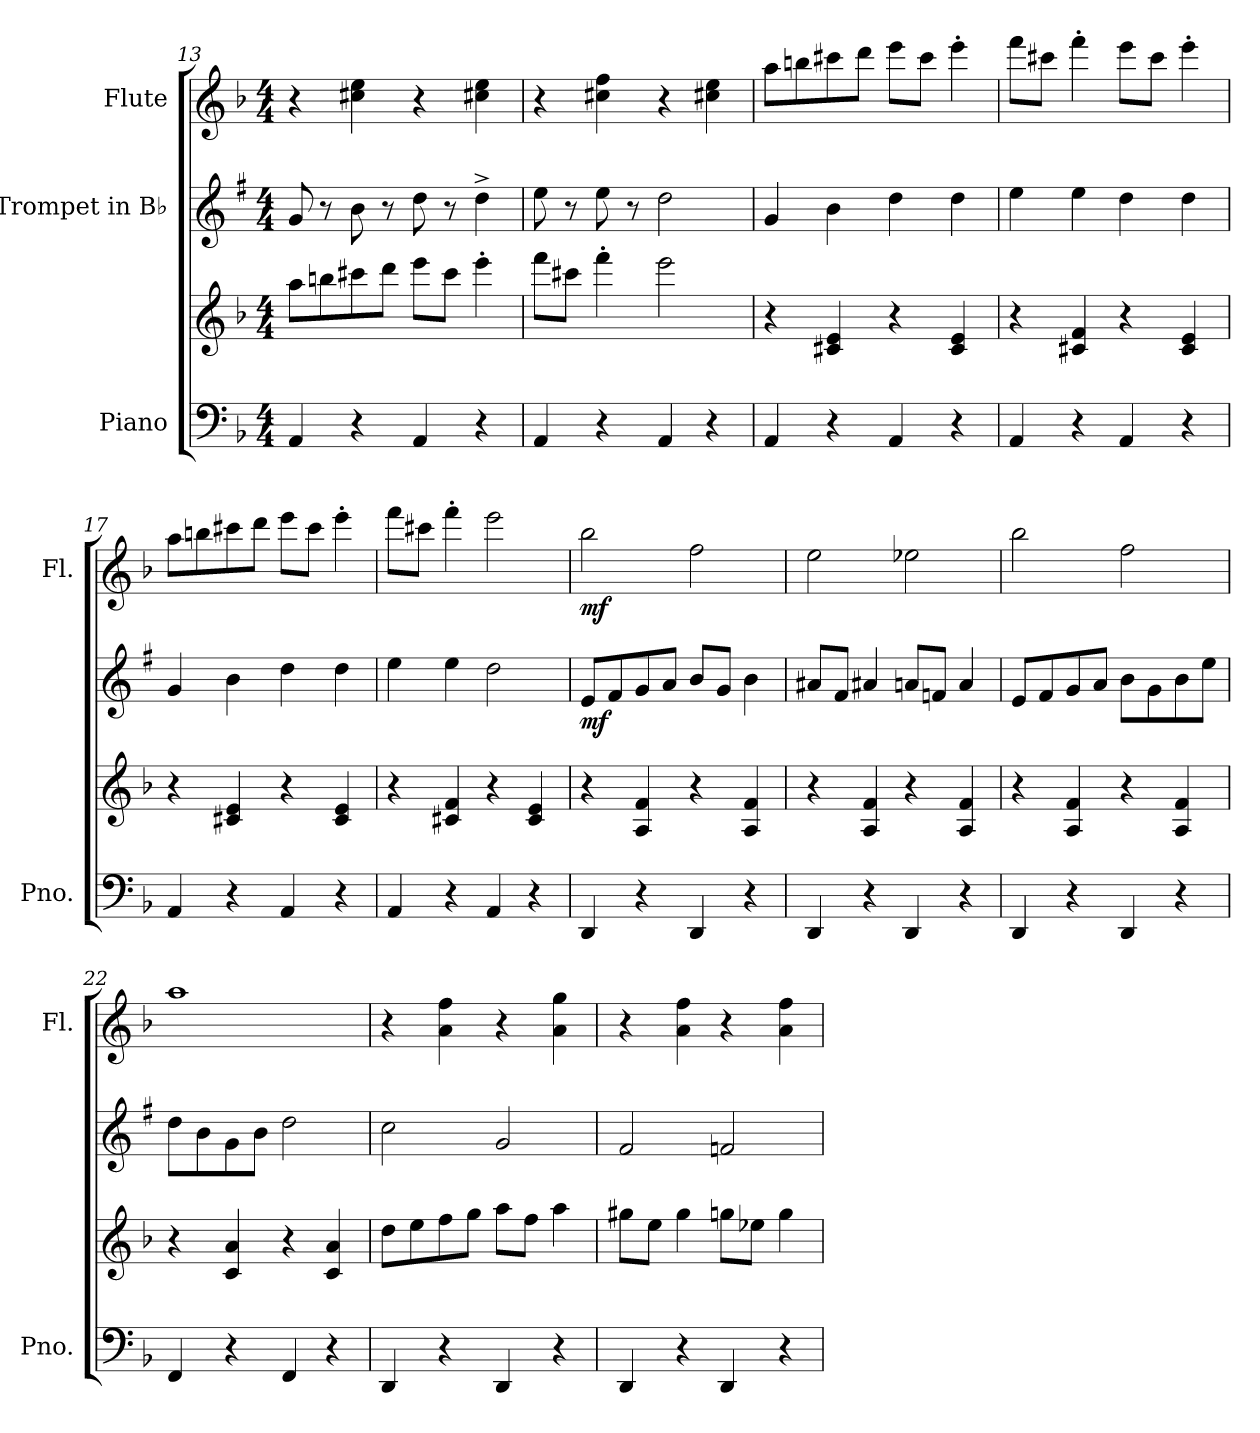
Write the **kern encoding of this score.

**kern	**kern	**dynam	**kern	**dynam	**kern	**dynam
*part3	*part3	*part3	*part2	*part2	*part1	*part1
*staff4	*staff3	*staff3/4	*staff2	*staff2	*staff1	*staff1
*I"Piano	*	*	*I"Trompet in B♭	*	*I"Flute	*
*I'Pno.	*	*	*	*	*I'Fl.	*
*clefF4	*clefG2	*	*clefG2	*	*clefG2	*
*	*	*	*ITrd1c2	*	*	*
*k[b-]	*k[b-]	*	*k[b-]	*	*k[b-]	*
*M4/4	*M4/4	*	*M4/4	*	*M4/4	*
=13	=13	=13	=13	=13	=13	=13
4AA/	8aa\L	.	8f/	.	4r	.
.	8bbn\	.	8r	.	.	.
4r	8ccc#X\	.	8a\	.	4cc#X\ 4ee\	.
.	8ddd\J	.	8r	.	.	.
4AA/	8eee\L	.	8cc\	.	4r	.
.	8ccc#\J	.	8r	.	.	.
4r	4eee'\	.	4cc^\	.	4cc#X\ 4ee\	.
=14	=14	=14	=14	=14	=14	=14
4AA/	8fff\L	.	8dd\	.	4r	.
.	8ccc#X\J	.	8r	.	.	.
4r	4fff'\	.	8dd\	.	4cc#X\ 4ff\	.
.	.	.	8r	.	.	.
4AA/	2eee\	.	2cc\	.	4r	.
4r	.	.	.	.	4cc#X\ 4ee\	.
!!LO:PB:g=z
=15	=15	=15	=15	=15	=15	=15
*	*	*	*	*	*MM125	*
4AA/	4r	.	4f/	.	8aa\L	.
.	.	.	.	.	8bbn\	.
4r	4c#X/ 4e/	.	4a\	.	8ccc#X\	.
.	.	.	.	.	8ddd\J	.
4AA/	4r	.	4cc\	.	8eee\L	.
.	.	.	.	.	8ccc#\J	.
4r	4c#/ 4e/	.	4cc\	.	4eee'\	.
=16	=16	=16	=16	=16	=16	=16
4AA/	4r	.	4dd\	.	8fff\L	.
.	.	.	.	.	8ccc#X\J	.
4r	4c#X/ 4f/	.	4dd\	.	4fff'\	.
4AA/	4r	.	4cc\	.	8eee\L	.
.	.	.	.	.	8ccc#\J	.
4r	4c#/ 4e/	.	4cc\	.	4eee'\	.
=17	=17	=17	=17	=17	=17	=17
4AA/	4r	.	4f/	.	8aa\L	.
.	.	.	.	.	8bbn\	.
4r	4c#X/ 4e/	.	4a\	.	8ccc#X\	.
.	.	.	.	.	8ddd\J	.
4AA/	4r	.	4cc\	.	8eee\L	.
.	.	.	.	.	8ccc#\J	.
4r	4c#/ 4e/	.	4cc\	.	4eee'\	.
=18	=18	=18	=18	=18	=18	=18
4AA/	4r	.	4dd\	.	8fff\L	.
.	.	.	.	.	8ccc#X\J	.
4r	4c#X/ 4f/	.	4dd\	.	4fff'\	.
4AA/	4r	.	2cc\	.	2eee\	.
4r	4c#/ 4e/	.	.	.	.	.
!!LO:LB:g=z
=19	=19	=19	=19	=19	=19	=19
*	*	*	*	*	*MM135	*
!	!	!LO:DY:b=2	!	!	!	!
!	!	!LO:DY:n=1:b	!	!LO:DY:b	!	!LO:DY:b
4DD/	4r	mf mf	8d/L	mf	2bb-\	mf
.	.	.	8e/	.	.	.
4r	4A/ 4f/	.	8f/	.	.	.
.	.	.	8g/J	.	.	.
4DD/	4r	.	8a/L	.	2ff\	.
.	.	.	8f/J	.	.	.
4r	4A/ 4f/	.	4a\	.	.	.
=20	=20	=20	=20	=20	=20	=20
4DD/	4r	.	8g#X/L	.	2ee\	.
.	.	.	8e/J	.	.	.
4r	4A/ 4f/	.	4g#X/	.	.	.
4DD/	4r	.	8gn/L	.	2ee-X\	.
.	.	.	8e-X/J	.	.	.
4r	4A/ 4f/	.	4g/	.	.	.
=21	=21	=21	=21	=21	=21	=21
4DD/	4r	.	8d/L	.	2bb-\	.
.	.	.	8e/	.	.	.
4r	4A/ 4f/	.	8f/	.	.	.
.	.	.	8g/J	.	.	.
4DD/	4r	.	8a\L	.	2ff\	.
.	.	.	8f\	.	.	.
4r	4A/ 4f/	.	8a\	.	.	.
.	.	.	8dd\J	.	.	.
=22	=22	=22	=22	=22	=22	=22
4FF/	4r	.	8cc\L	.	1aa	.
.	.	.	8a\	.	.	.
4r	4c/ 4a/	.	8f\	.	.	.
.	.	.	8a\J	.	.	.
4FF/	4r	.	2cc\	.	.	.
4r	4c/ 4a/	.	.	.	.	.
=23	=23	=23	=23	=23	=23	=23
*	*	*	*	*	*MM145	*
4DD/	8dd\L	.	2b-\	.	4r	.
.	8ee\	.	.	.	.	.
4r	8ff\	.	.	.	4a\ 4ff\	.
.	8gg\J	.	.	.	.	.
4DD/	8aa\L	.	2f/	.	4r	.
.	8ff\J	.	.	.	.	.
4r	4aa\	.	.	.	4a\ 4gg\	.
!!LO:LB:g=z
=24	=24	=24	=24	=24	=24	=24
4DD/	8gg#X\L	.	2e/	.	4r	.
.	8ee\J	.	.	.	.	.
4r	4gg#\	.	.	.	4a\ 4ff\	.
4DD/	8ggn\L	.	2e-X/	.	4r	.
.	8ee-X\J	.	.	.	.	.
4r	4gg\	.	.	.	4a\ 4ff\	.
=	=	=	=	=	=	=
*-	*-	*-	*-	*-	*-	*-
